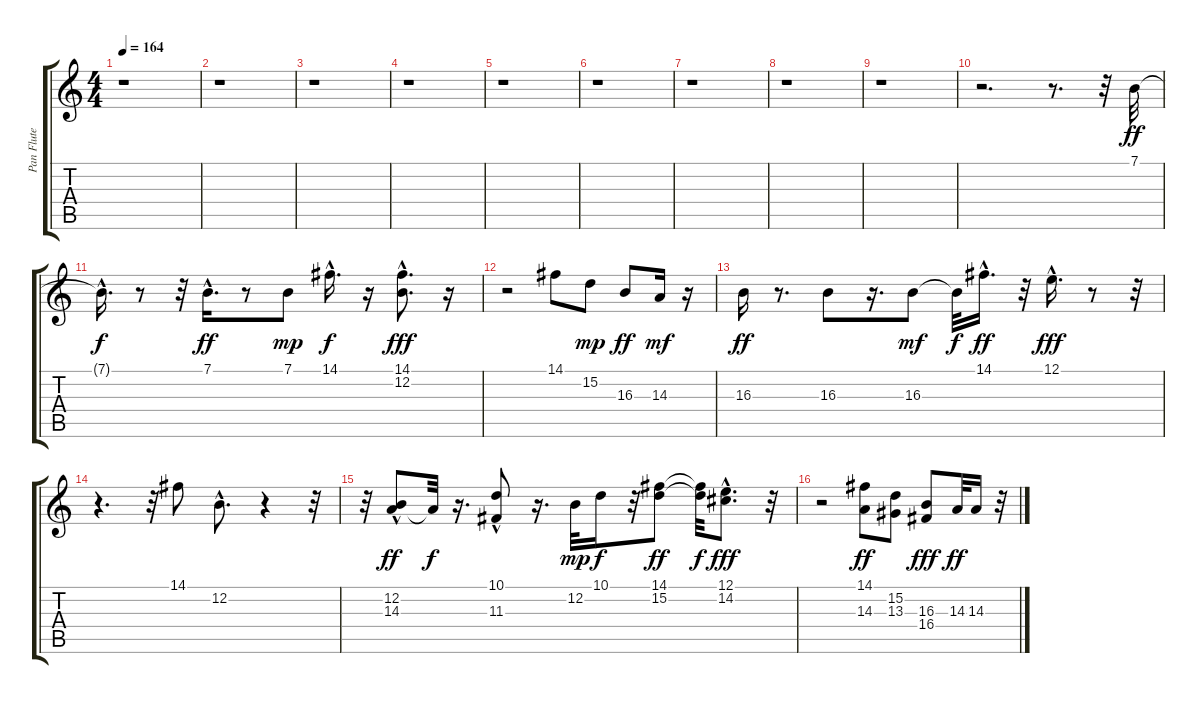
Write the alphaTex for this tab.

\track ("Pan Flute " "Pan Flute ") {instrument panflute}
\staff {score tabs}
\tuning (E4 B3 G3 D3 A2 E2) {hide}
\ts (4 4)
\tempo 164
\clef g2
\ks c
r.1{dy ff instrument panflute} |
r.1 |
r.1 |
r.1 |
r.1 |
r.1 |
r.1 |
r.1 |
r.1 |
r.2{d} r.8{d} r.32 7.1.32 |
7.1{hac t}.16{d dy f} r.8 r.32 7.1{hac}.16{d dy ff} r.8 7.1.8{dy mp} 14.1{hac}.16{d dy f} r.16 (14.1 12.2{hac}).8{d dy fff} r.16 |
r.2 14.1.8 15.2.8{dy mp} 16.3.8{dy ff} 14.3.16{dy mf} r.16 |
16.3.16{dy ff} r.8{d} 16.3.8 r.16{d} 16.3.8{dy mf} 16.3{t}.32{dy f} 14.1{hac}.16{d dy ff} r.32 12.1{hac}.16{d dy fff} r.8 r.32 |
r.4{d} r.32 14.1.8 12.2{hac}.8{d} r.4 r.32 |
r.32 (12.2{hac} 14.3).8{dy ff} 14.3{t}.32{dy f} r.16{d} (10.1 11.3{hac}).8 r.16{d} 12.2.32{dy mp} 10.1.16{dy f} r.32 (14.1 15.2).8{dy ff} (14.1{t} 15.2{t}).32{dy f} (12.1 14.2{hac}).8{d dy fff} r.32 |
r.2 (14.1 14.3).8{dy ff} (15.2 13.3).8 (16.3 16.4).8{dy fff} 14.3.32{dy ff} 14.3.16 r.32
